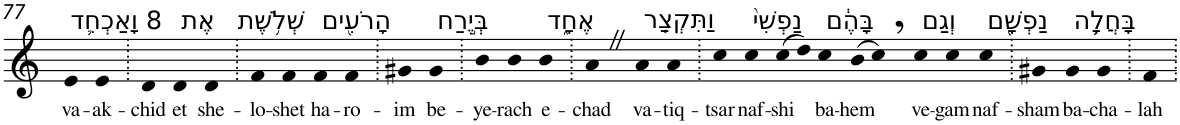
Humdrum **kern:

**kern	**text
*part1	*part1
*staff1	*staff1
*I"Piano	*
*I'Pno	*
!!LO:PB:g=z
*clefG2	*
*k[]	*
=77	=77
!LO:TX:a:t=8 וָאַכְחִ֛ד	!
!	!LO:LY:b
4e	va-
!	!LO:LY:b
4e	-ak-
=78.	=78.
!	!LO:LY:b
4d	-chid
!LO:TX:a:t=אֶת	!
!	!LO:LY:b
4d	et
!LO:TX:a:t=שְׁלֹ֥שֶׁת	!
!	!LO:LY:b
4d	she-
=79.	=79.
!	!LO:LY:b
4f	-lo-
!	!LO:LY:b
4f	-shet
!LO:TX:a:t=הָרֹעִ֖ים	!
!	!LO:LY:b
4f	ha-
!	!LO:LY:b
4f	-ro-
=80.	=80.
!	!LO:LY:b
4g#X	-im
!LO:TX:a:t=בְּיֶ֣רַח	!
!	!LO:LY:b
4g#	be-
=81.	=81.
!	!LO:LY:b
4b	-ye-
!	!LO:LY:b
4b	-rach
!LO:TX:a:t=אֶחָ֑ד	!
!	!LO:LY:b
4b	e-
=82.	=82.
!	!LO:LY:b
4aZ	-chad
!LO:TX:a:t=וַתִּקְצַ֤ר	!
!	!LO:LY:b
4a	va-
!	!LO:LY:b
4a	-tiq-
=83.	=83.
!	!LO:LY:b
4cc	-tsar
!LO:TX:a:t=נַפְשִׁי֙	!
!	!LO:LY:b
4cc	naf-
!	!LO:LY:b
(>8cc	-shi
8dd)	.
!LO:TX:a:t=בָּהֶ֔ם	!
!	!LO:LY:b
4cc	ba-
!	!LO:LY:b
(>8b	-hem
8cc,)	.
!LO:TX:a:t=וְגַם	!
!	!LO:LY:b
4cc	ve-
!	!LO:LY:b
4cc	-gam
!LO:TX:a:t=נַפְשָׁ֖ם	!
!	!LO:LY:b
4cc	naf-
=84.	=84.
!	!LO:LY:b
4g#X	-sham
!LO:TX:a:t=בָּחֲלָ֥ה	!
!	!LO:LY:b
4g#	ba-
!	!LO:LY:b
4g#	-cha-
=85.	=85.
!	!LO:LY:b
4f	-lah
=.	=.
*-	*-
